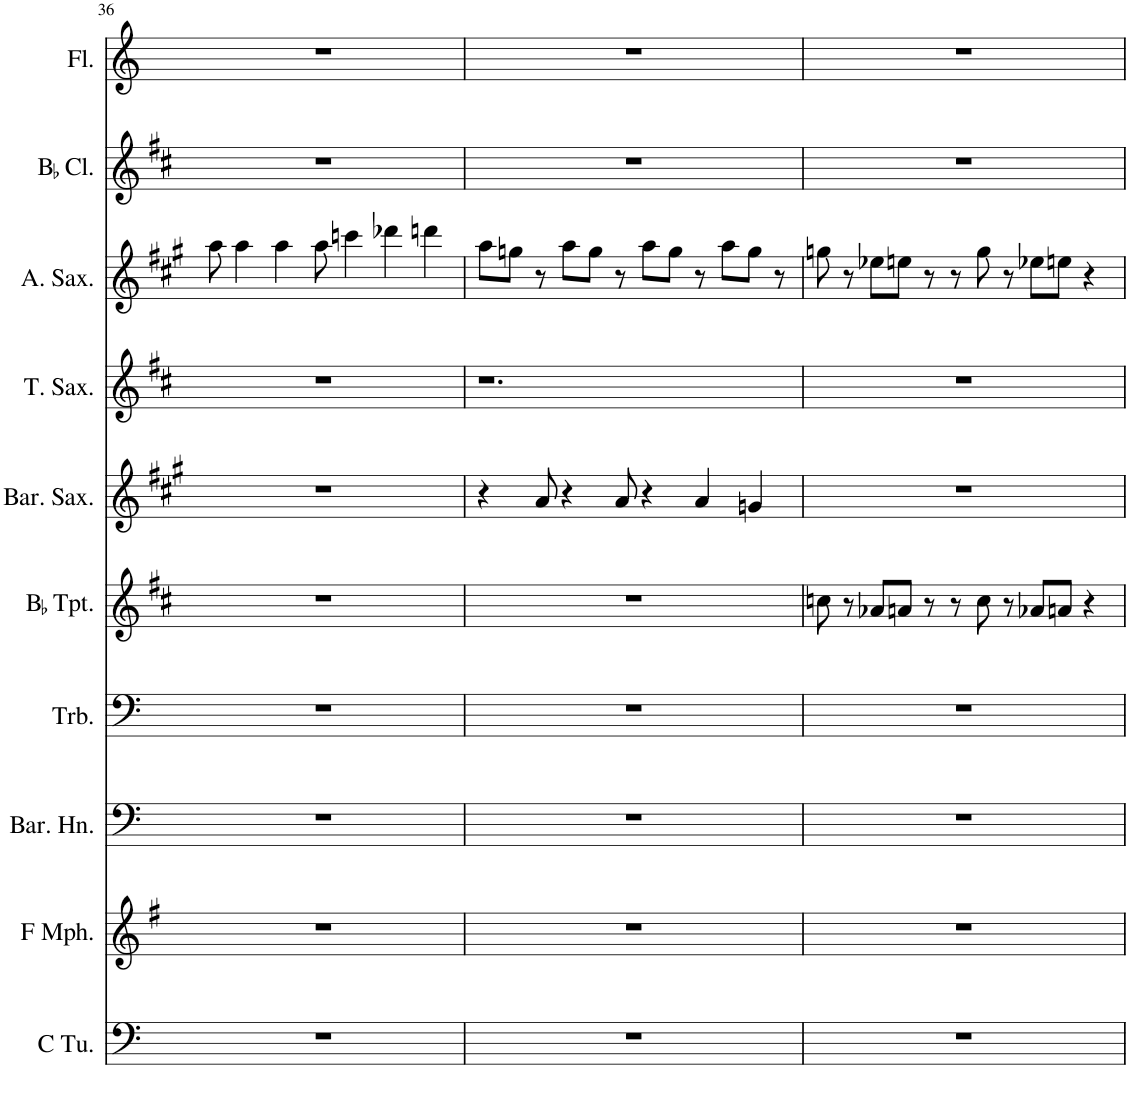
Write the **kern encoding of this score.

**kern	**kern	**kern	**kern	**kern	**kern	**kern	**kern	**kern	**kern
*part10	*part9	*part8	*part7	*part6	*part5	*part4	*part3	*part2	*part1
*staff10	*staff9	*staff8	*staff7	*staff6	*staff5	*staff4	*staff3	*staff2	*staff1
*I"C Tuba	*I"F Mellophone	*I"Baritone Horn	*I"Trombone	*I"BaccidentalFlat Trumpet	*I"Baritone Saxophone	*I"Tenor Saxophone	*I"Alto Saxophone	*I"BaccidentalFlat Clarinet	*I"Flute
*I'C Tu.	*I'F Mph.	*I'Bar. Hn.	*I'Trb.	*I'BaccidentalFlat Tpt.	*I'Bar. Sax.	*I'T. Sax.	*I'A. Sax.	*I'BaccidentalFlat Cl.	*I'Fl.
!!LO:PB:g=z
*clefF4	*clefG2	*clefF4	*clefF4	*clefG2	*clefG2	*clefG2	*clefG2	*clefG2	*clefG2
*	*Trd4c7	*Trd4c7	*	*Trd1c2	*Trd12c21	*Trd8c14	*Trd5c9	*Trd1c2	*
*k[]	*k[f#]	*k[]	*k[]	*k[f#c#]	*k[f#c#g#]	*k[f#c#]	*k[f#c#g#]	*k[f#c#]	*k[]
*M6/4	*M6/4	*M6/4	*M6/4	*M6/4	*M6/4	*M6/4	*M6/4	*M6/4	*M6/4
=36	=36	=36	=36	=36	=36	=36	=36	=36	=36
1.r	1.r	1.r	1.r	1.r	1.r	1.r	8aa\	1.r	1.r
.	.	.	.	.	.	.	4aa\	.	.
.	.	.	.	.	.	.	4aa\	.	.
.	.	.	.	.	.	.	8aa\	.	.
.	.	.	.	.	.	.	4cccn\	.	.
.	.	.	.	.	.	.	4ddd-X\	.	.
.	.	.	.	.	.	.	4dddn\	.	.
=37	=37	=37	=37	=37	=37	=37	=37	=37	=37
1.r	1.r	1.r	1.r	1.r	4r	1.r	8aa\L	1.r	1.r
.	.	.	.	.	.	.	8ggn\J	.	.
.	.	.	.	.	8a/	.	8r	.	.
.	.	.	.	.	4r	.	8aa\L	.	.
.	.	.	.	.	.	.	8gg\J	.	.
.	.	.	.	.	8a/	.	8r	.	.
.	.	.	.	.	4r	.	8aa\L	.	.
.	.	.	.	.	.	.	8gg\J	.	.
.	.	.	.	.	4a/	.	8r	.	.
.	.	.	.	.	.	.	8aa\L	.	.
.	.	.	.	.	4gn/	.	8gg\J	.	.
.	.	.	.	.	.	.	8r	.	.
=38	=38	=38	=38	=38	=38	=38	=38	=38	=38
1.r	1.r	1.r	1.r	8ccn\	1.r	1.r	8ggn\	1.r	1.r
.	.	.	.	8r	.	.	8r	.	.
.	.	.	.	8a-X/L	.	.	8ee-X\L	.	.
.	.	.	.	8an/J	.	.	8een\J	.	.
.	.	.	.	8r	.	.	8r	.	.
.	.	.	.	8r	.	.	8r	.	.
.	.	.	.	8cc\	.	.	8gg\	.	.
.	.	.	.	8r	.	.	8r	.	.
.	.	.	.	8a-X/L	.	.	8ee-X\L	.	.
.	.	.	.	8an/J	.	.	8een\J	.	.
.	.	.	.	4r	.	.	4r	.	.
=	=	=	=	=	=	=	=	=	=
*-	*-	*-	*-	*-	*-	*-	*-	*-	*-
